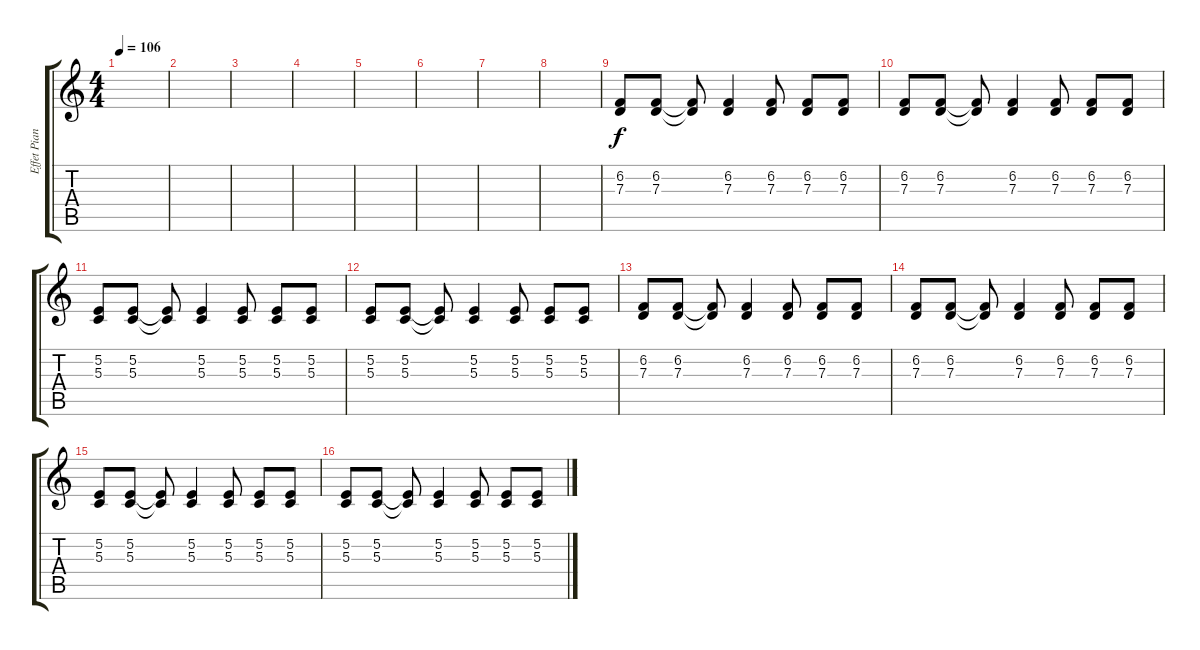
\track ("Effet Piano" "Effet Pian") {instrument lead2sawtooth}
\staff {score tabs}
\tuning (E4 B3 G3 D3 A2 E2) {hide}
\ts (4 4)
\tempo 106
\clef g2
\ks c
|
|
|
|
|
|
|
|
(6.2 7.3).8{volume 16} (6.2 7.3).8 (6.2{t} 7.3{t}).8 (6.2 7.3).4 (6.2 7.3).8 (6.2 7.3).8 (6.2 7.3).8 |
(6.2 7.3).8{volume 16} (6.2 7.3).8 (6.2{t} 7.3{t}).8 (6.2 7.3).4 (6.2 7.3).8 (6.2 7.3).8 (6.2 7.3).8 |
(5.2 5.3).8 (5.2 5.3).8 (5.2{t} 5.3{t}).8 (5.2 5.3).4 (5.2 5.3).8 (5.2 5.3).8 (5.2 5.3).8 |
(5.2 5.3).8 (5.2 5.3).8 (5.2{t} 5.3{t}).8 (5.2 5.3).4 (5.2 5.3).8 (5.2 5.3).8 (5.2 5.3).8 |
(6.2 7.3).8{volume 16} (6.2 7.3).8 (6.2{t} 7.3{t}).8 (6.2 7.3).4 (6.2 7.3).8 (6.2 7.3).8 (6.2 7.3).8 |
(6.2 7.3).8{volume 16} (6.2 7.3).8 (6.2{t} 7.3{t}).8 (6.2 7.3).4 (6.2 7.3).8 (6.2 7.3).8 (6.2 7.3).8 |
(5.2 5.3).8 (5.2 5.3).8 (5.2{t} 5.3{t}).8 (5.2 5.3).4 (5.2 5.3).8 (5.2 5.3).8 (5.2 5.3).8 |
(5.2 5.3).8 (5.2 5.3).8 (5.2{t} 5.3{t}).8 (5.2 5.3).4 (5.2 5.3).8 (5.2 5.3).8 (5.2 5.3).8
